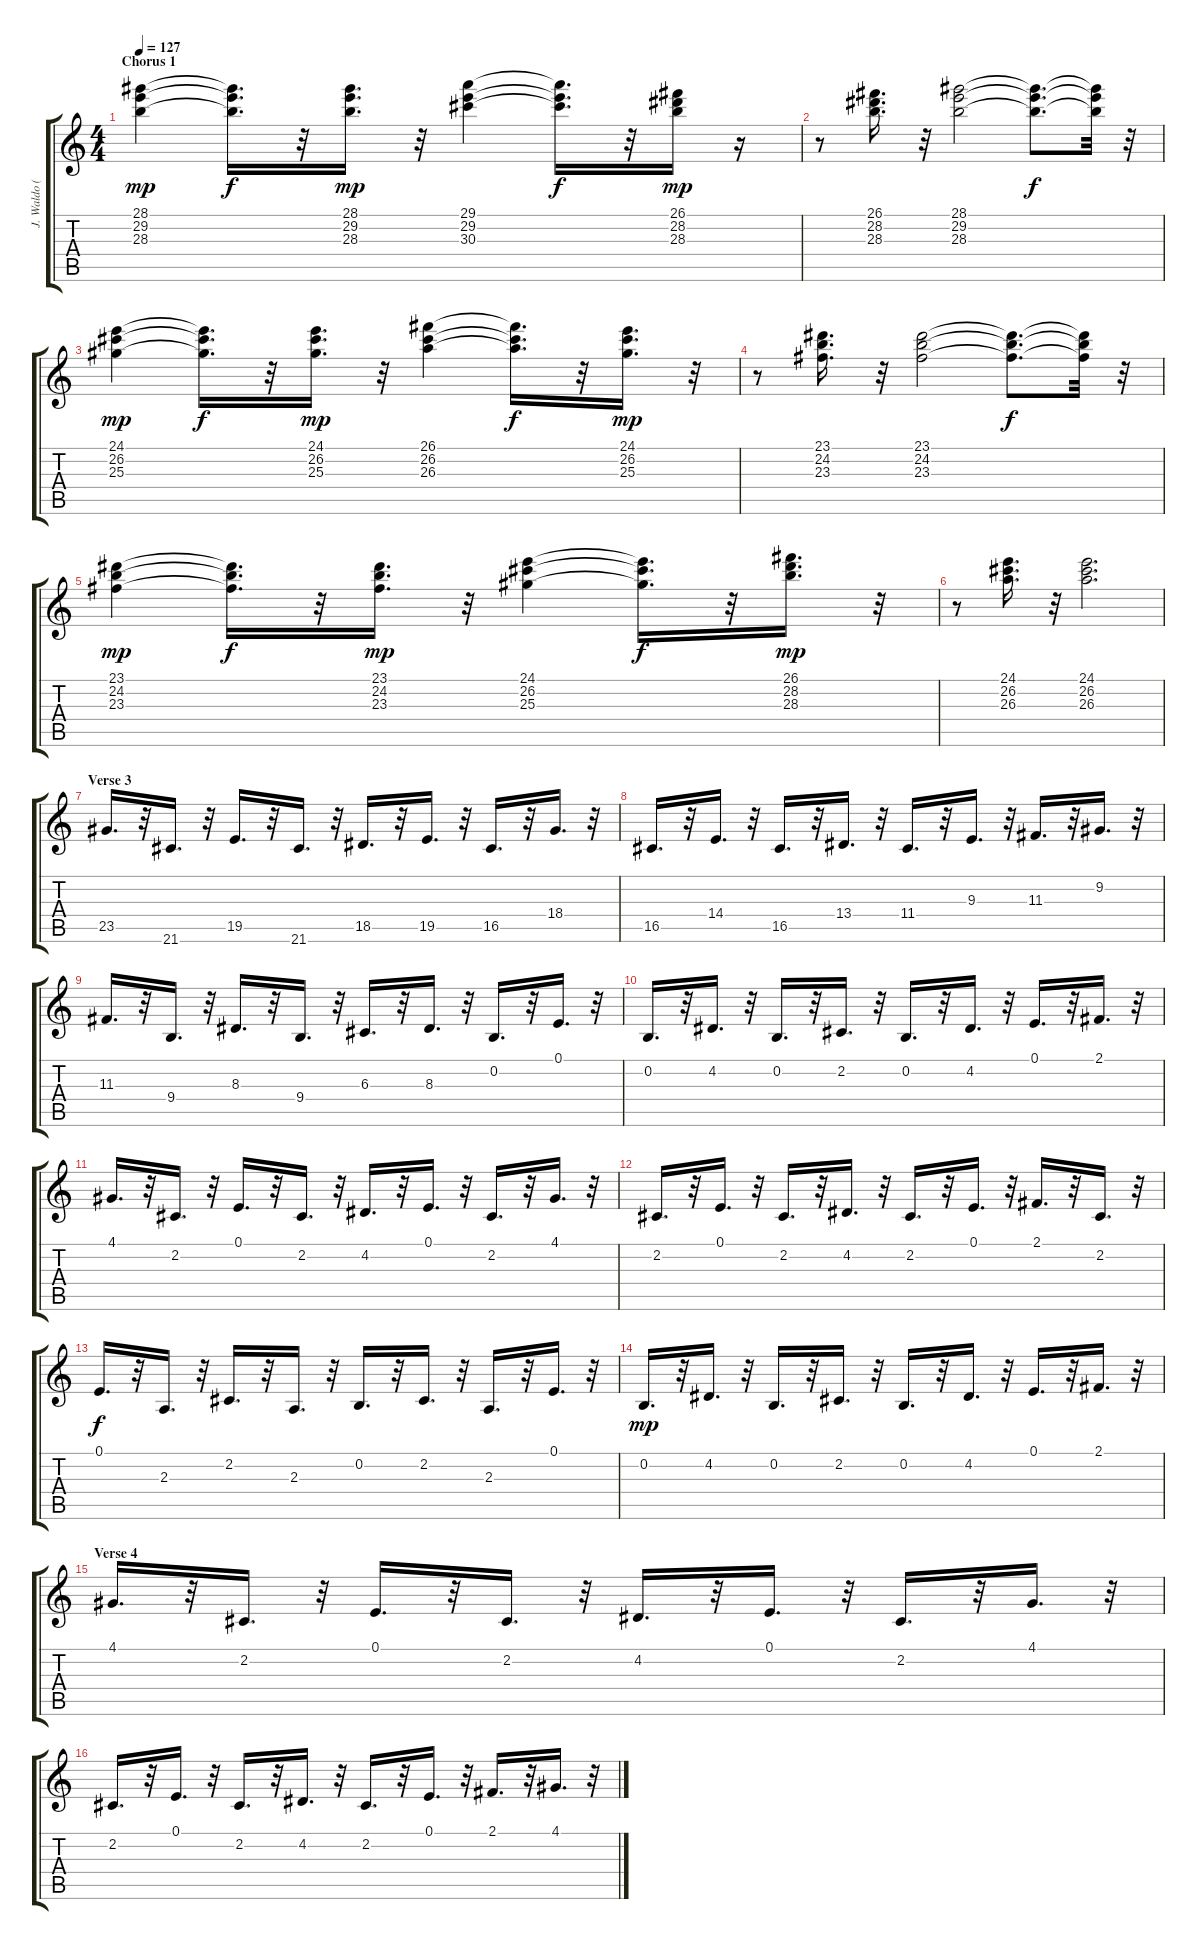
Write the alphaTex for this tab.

\track ("J. Waldo (Left)" "J. Waldo (") {instrument reedorgan}
\staff {score tabs}
\tuning (E4 B3 G3 D3 A2 E2) {hide}
\ts (4 4)
\section ("" "Chorus 1")
\tempo 127
\clef g2
\ks c
(28.1 29.2 28.3).4{dy mp volume 12} (28.1{t} 29.2{t} 28.3{t}).16{d dy f} r.32 (28.1 29.2 28.3).16{d dy mp} r.32 (29.1 29.2 30.3).4 (29.1{t} 29.2{t} 30.3{t}).16{d dy f} r.32 (26.1 28.2 28.3).16{dy mp} r.16 |
r.8 (26.1 28.2 28.3).16{d} r.32 (28.1 29.2 28.3).2 (28.1{t} 29.2{t} 28.3{t}).8{d dy f} (28.1{t} 29.2{t} 28.3{t}).32 r.32 |
(24.1 26.2 25.3).4{dy mp} (24.1{t} 26.2{t} 25.3{t}).16{d dy f} r.32 (24.1 26.2 25.3).16{d dy mp} r.32 (26.1 26.2 26.3).4 (26.1{t} 26.2{t} 26.3{t}).16{d dy f} r.32 (24.1 26.2 25.3).16{d dy mp} r.32 |
r.8 (23.1 24.2 23.3).16{d} r.32 (23.1 24.2 23.3).2 (23.1{t} 24.2{t} 23.3{t}).8{d dy f} (23.1{t} 24.2{t} 23.3{t}).32 r.32 |
(23.1 24.2 23.3).4{dy mp} (23.1{t} 24.2{t} 23.3{t}).16{d dy f} r.32 (23.1 24.2 23.3).16{d dy mp} r.32 (24.1 26.2 25.3).4 (24.1{t} 26.2{t} 25.3{t}).16{d dy f} r.32 (26.1 28.2 28.3).16{d dy mp} r.32 |
r.8 (24.1 26.2 26.3).16{d} r.32 (24.1 26.2 26.3).2{d} |
\section ("" "Verse 3")
23.5.16{d volume 8} r.32 21.6.16{d} r.32 19.5.16{d} r.32 21.6.16{d} r.32 18.5.16{d} r.32 19.5.16{d} r.32 16.5.16{d} r.32 18.4.16{d} r.32 |
16.5.16{d} r.32 14.4.16{d} r.32 16.5.16{d} r.32 13.4.16{d} r.32 11.4.16{d} r.32 9.3.16{d} r.32 11.3.16{d} r.32 9.2.16{d} r.32 |
11.3.16{d} r.32 9.4.16{d} r.32 8.3.16{d} r.32 9.4.16{d} r.32 6.3.16{d} r.32 8.3.16{d} r.32 0.2.16{d} r.32 0.1.16{d} r.32 |
0.2.16{d} r.32 4.2.16{d} r.32 0.2.16{d} r.32 2.2.16{d} r.32 0.2.16{d} r.32 4.2.16{d} r.32 0.1.16{d} r.32 2.1.16{d} r.32 |
4.1.16{d} r.32 2.2.16{d} r.32 0.1.16{d} r.32 2.2.16{d} r.32 4.2.16{d} r.32 0.1.16{d} r.32 2.2.16{d} r.32 4.1.16{d} r.32 |
2.2.16{d} r.32 0.1.16{d} r.32 2.2.16{d} r.32 4.2.16{d} r.32 2.2.16{d} r.32 0.1.16{d} r.32 2.1.16{d} r.32 2.2.16{d} r.32 |
0.1.16{d dy f} r.32 2.3.16{d} r.32 2.2.16{d} r.32 2.3.16{d} r.32 0.2.16{d} r.32 2.2.16{d} r.32 2.3.16{d} r.32 0.1.16{d} r.32 |
0.2.16{d dy mp} r.32 4.2.16{d} r.32 0.2.16{d} r.32 2.2.16{d} r.32 0.2.16{d} r.32 4.2.16{d} r.32 0.1.16{d} r.32 2.1.16{d} r.32 |
\section ("" "Verse 4")
4.1.16{d} r.32 2.2.16{d} r.32 0.1.16{d} r.32 2.2.16{d} r.32 4.2.16{d} r.32 0.1.16{d} r.32 2.2.16{d} r.32 4.1.16{d} r.32 |
2.2.16{d} r.32 0.1.16{d} r.32 2.2.16{d} r.32 4.2.16{d} r.32 2.2.16{d} r.32 0.1.16{d} r.32 2.1.16{d} r.32 4.1.16{d} r.32
